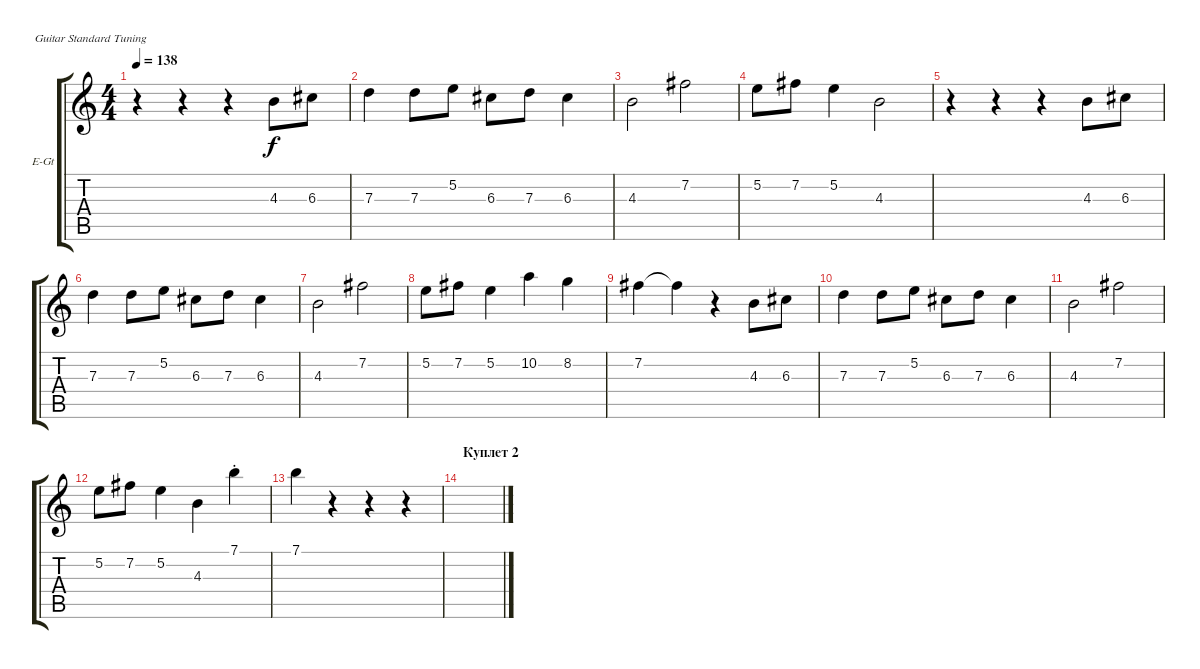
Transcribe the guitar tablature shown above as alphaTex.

\defaultSystemsLayout 4
\bracketExtendMode groupsimilarinstruments
\firstSystemTrackNameOrientation horizontal
\otherSystemsTrackNameOrientation horizontal
\track ("Piano" "E-Gt") {instrument electricguitarclean}
\staff {score tabs}
\tuning (E4 B3 G3 D3 A2 E2)
\ts (4 4)
\tempo 138
\clef g2
\scale
0.333333
\ks c
r.4{dy f} r.4 r.4 4.3.8 6.3.8 |
\scale
0.333333 7.3.4 7.3.8 5.2.8 6.3.8 7.3.8 6.3.4 |
\scale
0.333333 4.3.2 7.2.2 |
\scale
0.333333 5.2.8 7.2.8 5.2.4 4.3.2 |
r.4 r.4 r.4 4.3.8 6.3.8 |
7.3.4 7.3.8 5.2.8 6.3.8 7.3.8 6.3.4 |
4.3.2 7.2.2 |
5.2.8 7.2.8 5.2.4 10.2.4 8.2.4 |
7.2.4 7.2{t}.4 r.4 4.3.8 6.3.8 |
7.3.4 7.3.8 5.2.8 6.3.8 7.3.8 6.3.4 |
4.3.2 7.2.2 |
5.2.8 7.2.8 5.2.4 4.3.4 7.1{st}.4 |
7.1.4 r.4 r.4 r.4 |
\section ("" "Куплет 2")
